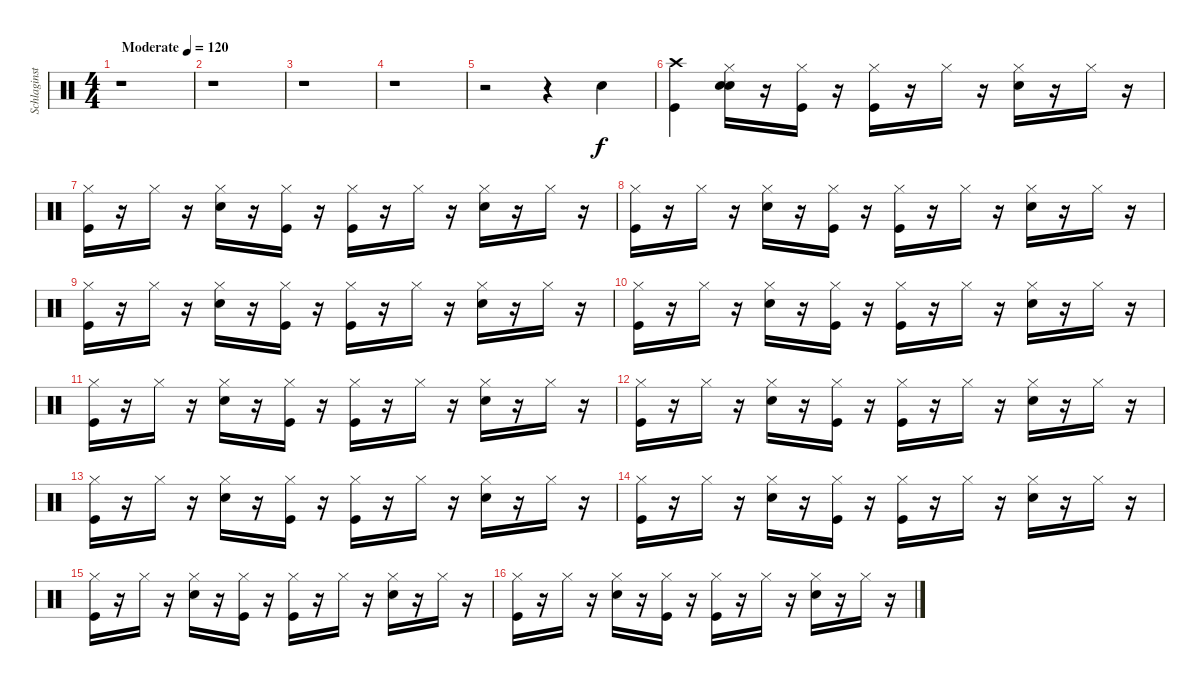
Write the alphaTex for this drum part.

\track ("Schlaginstrumente - Auswahl" "Schlaginst") {instrument percussion}
\staff {score}
\articulation defaults
\ts (4 4)
\tempo (120 "Moderate")
\clef neutral
\ks c
r.1{dy f} |
r.1 |
r.1 |
r.1 |
r.2 r.4 "Snare (hit) 2".4 |
("Kick (hit)" "Crash high (hit)").4 ("Snare (hit)" "Snare (hit) 2" "Hi-Hat (closed)").16 r.16 ("Kick (hit)" "Hi-Hat (closed)").16 r.16 ("Kick (hit)" "Hi-Hat (closed)").16 r.16 "Hi-Hat (closed)".16 r.16 ("Snare (hit) 2" "Hi-Hat (closed)").16 r.16 "Hi-Hat (closed)".16 r.16 |
("Kick (hit)" "Hi-Hat (closed)").16 r.16 "Hi-Hat (closed)".16 r.16 ("Snare (hit) 2" "Hi-Hat (closed)").16 r.16 ("Kick (hit)" "Hi-Hat (closed)").16 r.16 ("Kick (hit)" "Hi-Hat (closed)").16 r.16 "Hi-Hat (closed)".16 r.16 ("Snare (hit) 2" "Hi-Hat (closed)").16 r.16 "Hi-Hat (closed)".16 r.16 |
("Kick (hit)" "Hi-Hat (closed)").16 r.16 "Hi-Hat (closed)".16 r.16 ("Snare (hit) 2" "Hi-Hat (closed)").16 r.16 ("Kick (hit)" "Hi-Hat (closed)").16 r.16 ("Kick (hit)" "Hi-Hat (closed)").16 r.16 "Hi-Hat (closed)".16 r.16 ("Snare (hit) 2" "Hi-Hat (closed)").16 r.16 "Hi-Hat (closed)".16 r.16 |
("Kick (hit)" "Hi-Hat (closed)").16 r.16 "Hi-Hat (closed)".16 r.16 ("Snare (hit) 2" "Hi-Hat (closed)").16 r.16 ("Kick (hit)" "Hi-Hat (closed)").16 r.16 ("Kick (hit)" "Hi-Hat (closed)").16 r.16 "Hi-Hat (closed)".16 r.16 ("Snare (hit) 2" "Hi-Hat (closed)").16 r.16 "Hi-Hat (closed)".16 r.16 |
("Kick (hit)" "Hi-Hat (closed)").16 r.16 "Hi-Hat (closed)".16 r.16 ("Snare (hit) 2" "Hi-Hat (closed)").16 r.16 ("Kick (hit)" "Hi-Hat (closed)").16 r.16 ("Kick (hit)" "Hi-Hat (closed)").16 r.16 "Hi-Hat (closed)".16 r.16 ("Snare (hit) 2" "Hi-Hat (closed)").16 r.16 "Hi-Hat (closed)".16 r.16 |
("Kick (hit)" "Hi-Hat (closed)").16 r.16 "Hi-Hat (closed)".16 r.16 ("Snare (hit) 2" "Hi-Hat (closed)").16 r.16 ("Kick (hit)" "Hi-Hat (closed)").16 r.16 ("Kick (hit)" "Hi-Hat (closed)").16 r.16 "Hi-Hat (closed)".16 r.16 ("Snare (hit) 2" "Hi-Hat (closed)").16 r.16 "Hi-Hat (closed)".16 r.16 |
("Kick (hit)" "Hi-Hat (closed)").16 r.16 "Hi-Hat (closed)".16 r.16 ("Snare (hit) 2" "Hi-Hat (closed)").16 r.16 ("Kick (hit)" "Hi-Hat (closed)").16 r.16 ("Kick (hit)" "Hi-Hat (closed)").16 r.16 "Hi-Hat (closed)".16 r.16 ("Snare (hit) 2" "Hi-Hat (closed)").16 r.16 "Hi-Hat (closed)".16 r.16 |
("Kick (hit)" "Hi-Hat (closed)").16 r.16 "Hi-Hat (closed)".16 r.16 ("Snare (hit) 2" "Hi-Hat (closed)").16 r.16 ("Kick (hit)" "Hi-Hat (closed)").16 r.16 ("Kick (hit)" "Hi-Hat (closed)").16 r.16 "Hi-Hat (closed)".16 r.16 ("Snare (hit) 2" "Hi-Hat (closed)").16 r.16 "Hi-Hat (closed)".16 r.16 |
("Kick (hit)" "Hi-Hat (closed)").16 r.16 "Hi-Hat (closed)".16 r.16 ("Snare (hit) 2" "Hi-Hat (closed)").16 r.16 ("Kick (hit)" "Hi-Hat (closed)").16 r.16 ("Kick (hit)" "Hi-Hat (closed)").16 r.16 "Hi-Hat (closed)".16 r.16 ("Snare (hit) 2" "Hi-Hat (closed)").16 r.16 "Hi-Hat (closed)".16 r.16 |
("Kick (hit)" "Hi-Hat (closed)").16 r.16 "Hi-Hat (closed)".16 r.16 ("Snare (hit) 2" "Hi-Hat (closed)").16 r.16 ("Kick (hit)" "Hi-Hat (closed)").16 r.16 ("Kick (hit)" "Hi-Hat (closed)").16 r.16 "Hi-Hat (closed)".16 r.16 ("Snare (hit) 2" "Hi-Hat (closed)").16 r.16 "Hi-Hat (closed)".16 r.16 |
("Kick (hit)" "Hi-Hat (closed)").16 r.16 "Hi-Hat (closed)".16 r.16 ("Snare (hit) 2" "Hi-Hat (closed)").16 r.16 ("Kick (hit)" "Hi-Hat (closed)").16 r.16 ("Kick (hit)" "Hi-Hat (closed)").16 r.16 "Hi-Hat (closed)".16 r.16 ("Snare (hit) 2" "Hi-Hat (closed)").16 r.16 "Hi-Hat (closed)".16 r.16
